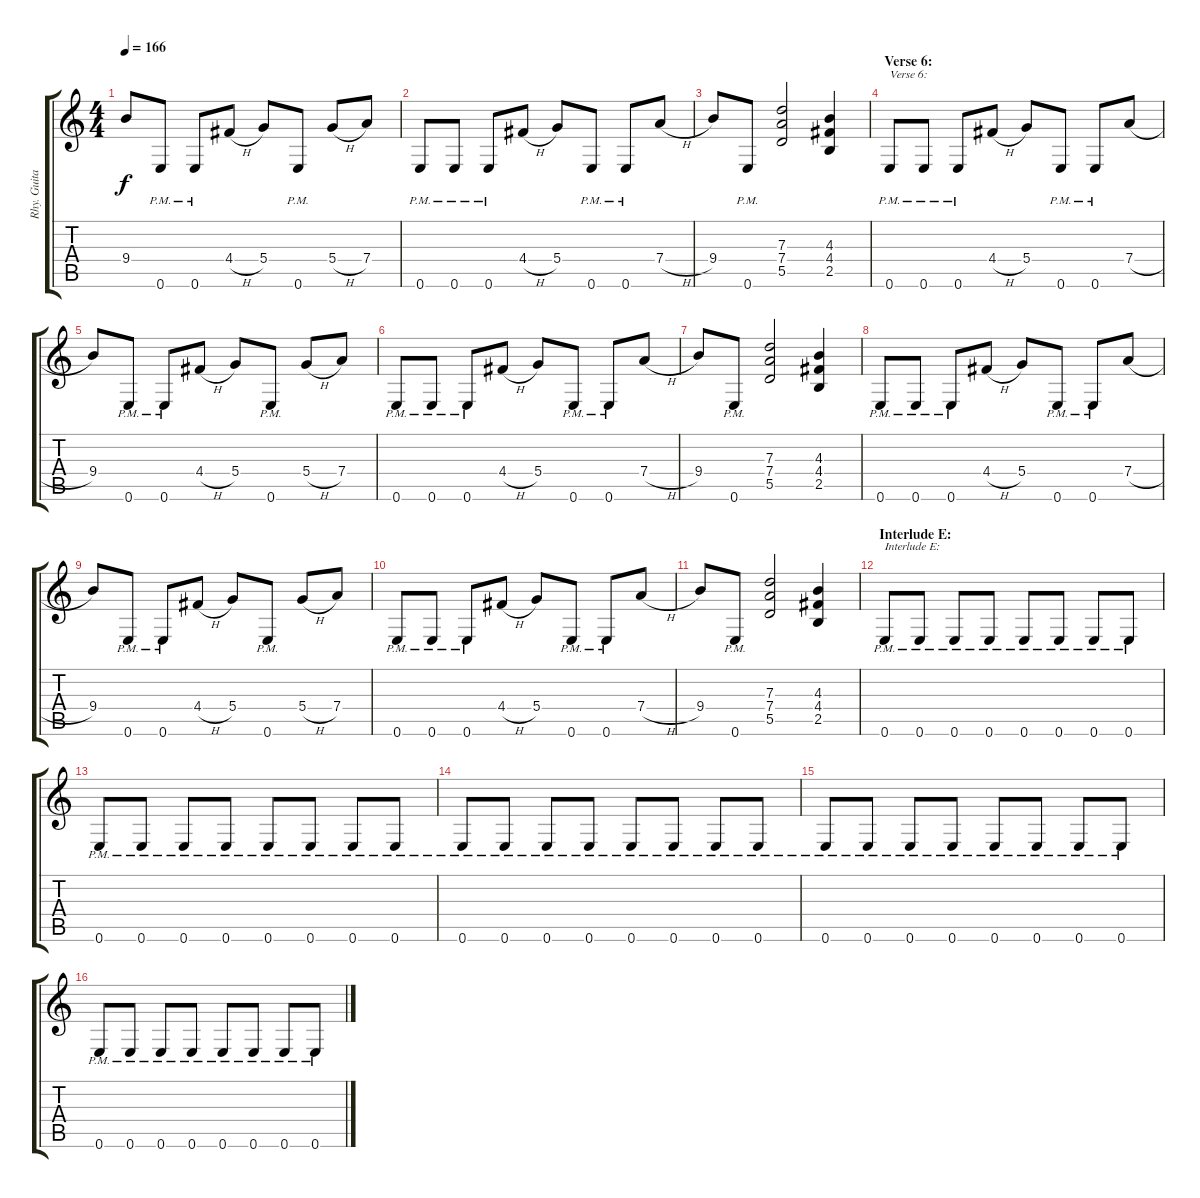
\track ("Rhy. Guitar I" "Rhy. Guita") {instrument distortionguitar}
\staff {score tabs}
\tuning (E4 B3 G3 D3 A2 E2) {hide}
\ts (4 4)
\tempo 166
\clef g2
\ks c
9.4.8{dy f} 0.6{pm}.8 0.6{pm}.8 4.4{h}.8 5.4.8 0.6{pm}.8 5.4{h}.8 7.4.8 |
0.6{pm}.8 0.6{pm}.8 0.6{pm}.8 4.4{h}.8 5.4.8 0.6{pm}.8 0.6{pm}.8 7.4{h}.8 |
9.4.8 0.6{pm}.8 (7.3 7.4 5.5).2 (4.3 4.4 2.5).4 |
\section ("" "Verse 6:")
0.6{pm}.8{txt "Verse 6:"} 0.6{pm}.8 0.6{pm}.8 4.4{h}.8 5.4.8 0.6{pm}.8 0.6{pm}.8 7.4{h}.8 |
9.4.8 0.6{pm}.8 0.6{pm}.8 4.4{h}.8 5.4.8 0.6{pm}.8 5.4{h}.8 7.4.8 |
0.6{pm}.8 0.6{pm}.8 0.6{pm}.8 4.4{h}.8 5.4.8 0.6{pm}.8 0.6{pm}.8 7.4{h}.8 |
9.4.8 0.6{pm}.8 (7.3 7.4 5.5).2 (4.3 4.4 2.5).4 |
0.6{pm}.8 0.6{pm}.8 0.6{pm}.8 4.4{h}.8 5.4.8 0.6{pm}.8 0.6{pm}.8 7.4{h}.8 |
9.4.8 0.6{pm}.8 0.6{pm}.8 4.4{h}.8 5.4.8 0.6{pm}.8 5.4{h}.8 7.4.8 |
0.6{pm}.8 0.6{pm}.8 0.6{pm}.8 4.4{h}.8 5.4.8 0.6{pm}.8 0.6{pm}.8 7.4{h}.8 |
9.4.8 0.6{pm}.8 (7.3 7.4 5.5).2 (4.3 4.4 2.5).4 |
\section ("" "Interlude E:")
0.6{pm}.8{txt "Interlude E:"} 0.6{pm}.8 0.6{pm}.8 0.6{pm}.8 0.6{pm}.8 0.6{pm}.8 0.6{pm}.8 0.6{pm}.8 |
0.6{pm}.8 0.6{pm}.8 0.6{pm}.8 0.6{pm}.8 0.6{pm}.8 0.6{pm}.8 0.6{pm}.8 0.6{pm}.8 |
0.6{pm}.8 0.6{pm}.8 0.6{pm}.8 0.6{pm}.8 0.6{pm}.8 0.6{pm}.8 0.6{pm}.8 0.6{pm}.8 |
0.6{pm}.8 0.6{pm}.8 0.6{pm}.8 0.6{pm}.8 0.6{pm}.8 0.6{pm}.8 0.6{pm}.8 0.6{pm}.8 |
0.6{pm}.8 0.6{pm}.8 0.6{pm}.8 0.6{pm}.8 0.6{pm}.8 0.6{pm}.8 0.6{pm}.8 0.6{pm}.8
